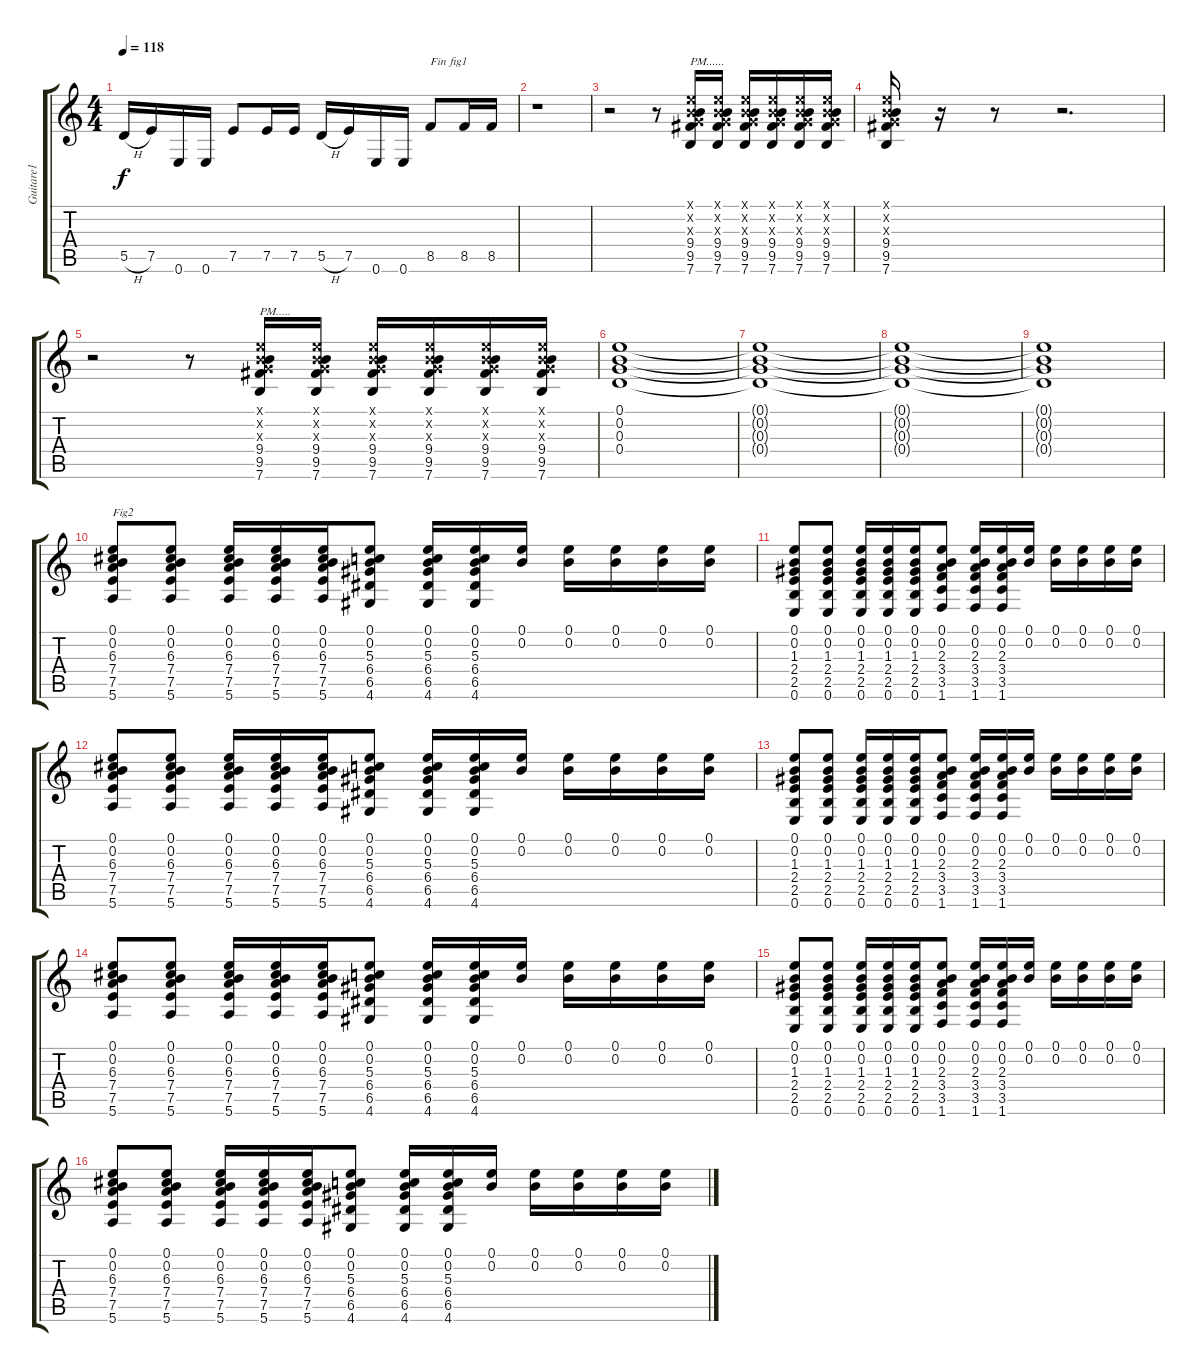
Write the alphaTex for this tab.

\track ("Guitare1" "Guitare1") {instrument distortionguitar}
\staff {score tabs}
\tuning (E4 B3 G3 D3 A2 E2) {hide}
\ts (4 4)
\tempo 118
\clef g2
\ks c
5.5{h}.16{dy f} 7.5.16 0.6.16 0.6.16 7.5.8 7.5.16 7.5.16 5.5{h}.16 7.5.16 0.6.16 0.6.16 8.5.8{txt "Fin fig1"} 8.5.16 8.5.16 |
r.1 |
r.2 r.8 (0.1{x} 0.2{x} 0.3{x} 9.4 9.5 7.6).16{txt "PM......"} (0.1{x} 0.2{x} 0.3{x} 9.4 9.5 7.6).16 (0.1{x} 0.2{x} 0.3{x} 9.4 9.5 7.6).16 (0.1{x} 0.2{x} 0.3{x} 9.4 9.5 7.6).16 (0.1{x} 0.2{x} 0.3{x} 9.4 9.5 7.6).16 (0.1{x} 0.2{x} 0.3{x} 9.4 9.5 7.6).16 |
(0.1{x} 0.2{x} 0.3{x} 9.4 9.5 7.6).16 r.16 r.8 r.2{d} |
r.2 r.8 (0.1{x} 0.2{x} 0.3{x} 9.4 9.5 7.6).16{txt "PM....."} (0.1{x} 0.2{x} 0.3{x} 9.4 9.5 7.6).16 (0.1{x} 0.2{x} 0.3{x} 9.4 9.5 7.6).16 (0.1{x} 0.2{x} 0.3{x} 9.4 9.5 7.6).16 (0.1{x} 0.2{x} 0.3{x} 9.4 9.5 7.6).16 (0.1{x} 0.2{x} 0.3{x} 9.4 9.5 7.6).16 |
(0.1 0.2 0.3 0.4).1 |
(0.1{t} 0.2{t} 0.3{t} 0.4{t}).1 |
(0.1{t} 0.2{t} 0.3{t} 0.4{t}).1 |
(0.1{t} 0.2{t} 0.3{t} 0.4{t}).1 |
(0.1 0.2 6.3 7.4 7.5 5.6).8{txt "Fig2"} (0.1 0.2 6.3 7.4 7.5 5.6).8 (0.1 0.2 6.3 7.4 7.5 5.6).16 (0.1 0.2 6.3 7.4 7.5 5.6).16 (0.1 0.2 6.3 7.4 7.5 5.6).16 (0.1 0.2 5.3 6.4 6.5 4.6).8 (0.1 0.2 5.3 6.4 6.5 4.6).16 (0.1 0.2 5.3 6.4 6.5 4.6).16 (0.1 0.2).16 (0.1 0.2).16 (0.1 0.2).16 (0.1 0.2).16 (0.1 0.2).16 |
(0.1 0.2 1.3 2.4 2.5 0.6).8 (0.1 0.2 1.3 2.4 2.5 0.6).8 (0.1 0.2 1.3 2.4 2.5 0.6).16 (0.1 0.2 1.3 2.4 2.5 0.6).16 (0.1 0.2 1.3 2.4 2.5 0.6).16 (0.1 0.2 2.3 3.4 3.5 1.6).8 (0.1 0.2 2.3 3.4 3.5 1.6).16 (0.1 0.2 2.3 3.4 3.5 1.6).16 (0.1 0.2).16 (0.1 0.2).16 (0.1 0.2).16 (0.1 0.2).16 (0.1 0.2).16 |
(0.1 0.2 6.3 7.4 7.5 5.6).8 (0.1 0.2 6.3 7.4 7.5 5.6).8 (0.1 0.2 6.3 7.4 7.5 5.6).16 (0.1 0.2 6.3 7.4 7.5 5.6).16 (0.1 0.2 6.3 7.4 7.5 5.6).16 (0.1 0.2 5.3 6.4 6.5 4.6).8 (0.1 0.2 5.3 6.4 6.5 4.6).16 (0.1 0.2 5.3 6.4 6.5 4.6).16 (0.1 0.2).16 (0.1 0.2).16 (0.1 0.2).16 (0.1 0.2).16 (0.1 0.2).16 |
(0.1 0.2 1.3 2.4 2.5 0.6).8 (0.1 0.2 1.3 2.4 2.5 0.6).8 (0.1 0.2 1.3 2.4 2.5 0.6).16 (0.1 0.2 1.3 2.4 2.5 0.6).16 (0.1 0.2 1.3 2.4 2.5 0.6).16 (0.1 0.2 2.3 3.4 3.5 1.6).8 (0.1 0.2 2.3 3.4 3.5 1.6).16 (0.1 0.2 2.3 3.4 3.5 1.6).16 (0.1 0.2).16 (0.1 0.2).16 (0.1 0.2).16 (0.1 0.2).16 (0.1 0.2).16 |
(0.1 0.2 6.3 7.4 7.5 5.6).8 (0.1 0.2 6.3 7.4 7.5 5.6).8 (0.1 0.2 6.3 7.4 7.5 5.6).16 (0.1 0.2 6.3 7.4 7.5 5.6).16 (0.1 0.2 6.3 7.4 7.5 5.6).16 (0.1 0.2 5.3 6.4 6.5 4.6).8 (0.1 0.2 5.3 6.4 6.5 4.6).16 (0.1 0.2 5.3 6.4 6.5 4.6).16 (0.1 0.2).16 (0.1 0.2).16 (0.1 0.2).16 (0.1 0.2).16 (0.1 0.2).16 |
(0.1 0.2 1.3 2.4 2.5 0.6).8 (0.1 0.2 1.3 2.4 2.5 0.6).8 (0.1 0.2 1.3 2.4 2.5 0.6).16 (0.1 0.2 1.3 2.4 2.5 0.6).16 (0.1 0.2 1.3 2.4 2.5 0.6).16 (0.1 0.2 2.3 3.4 3.5 1.6).8 (0.1 0.2 2.3 3.4 3.5 1.6).16 (0.1 0.2 2.3 3.4 3.5 1.6).16 (0.1 0.2).16 (0.1 0.2).16 (0.1 0.2).16 (0.1 0.2).16 (0.1 0.2).16 |
(0.1 0.2 6.3 7.4 7.5 5.6).8 (0.1 0.2 6.3 7.4 7.5 5.6).8 (0.1 0.2 6.3 7.4 7.5 5.6).16 (0.1 0.2 6.3 7.4 7.5 5.6).16 (0.1 0.2 6.3 7.4 7.5 5.6).16 (0.1 0.2 5.3 6.4 6.5 4.6).8 (0.1 0.2 5.3 6.4 6.5 4.6).16 (0.1 0.2 5.3 6.4 6.5 4.6).16 (0.1 0.2).16 (0.1 0.2).16 (0.1 0.2).16 (0.1 0.2).16 (0.1 0.2).16
